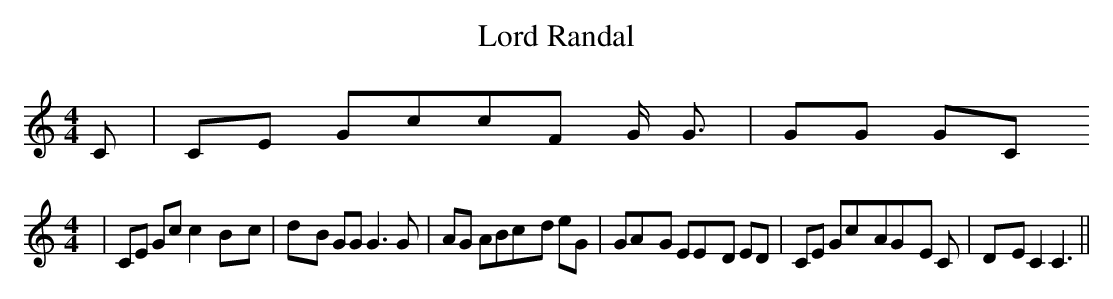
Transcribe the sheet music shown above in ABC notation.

X:1
T:Lord Randal
M:4/4
L:1/8
K:C
 C| CE Gcc-F G/2 G3/2| GG GC
M:4/4
| CE Gc c2-B-c|d-B GG G3 G| AG ABc-d eG| GA-G EE-D ED| CE Gc-AG-E C|\
D-E C2 C3||
